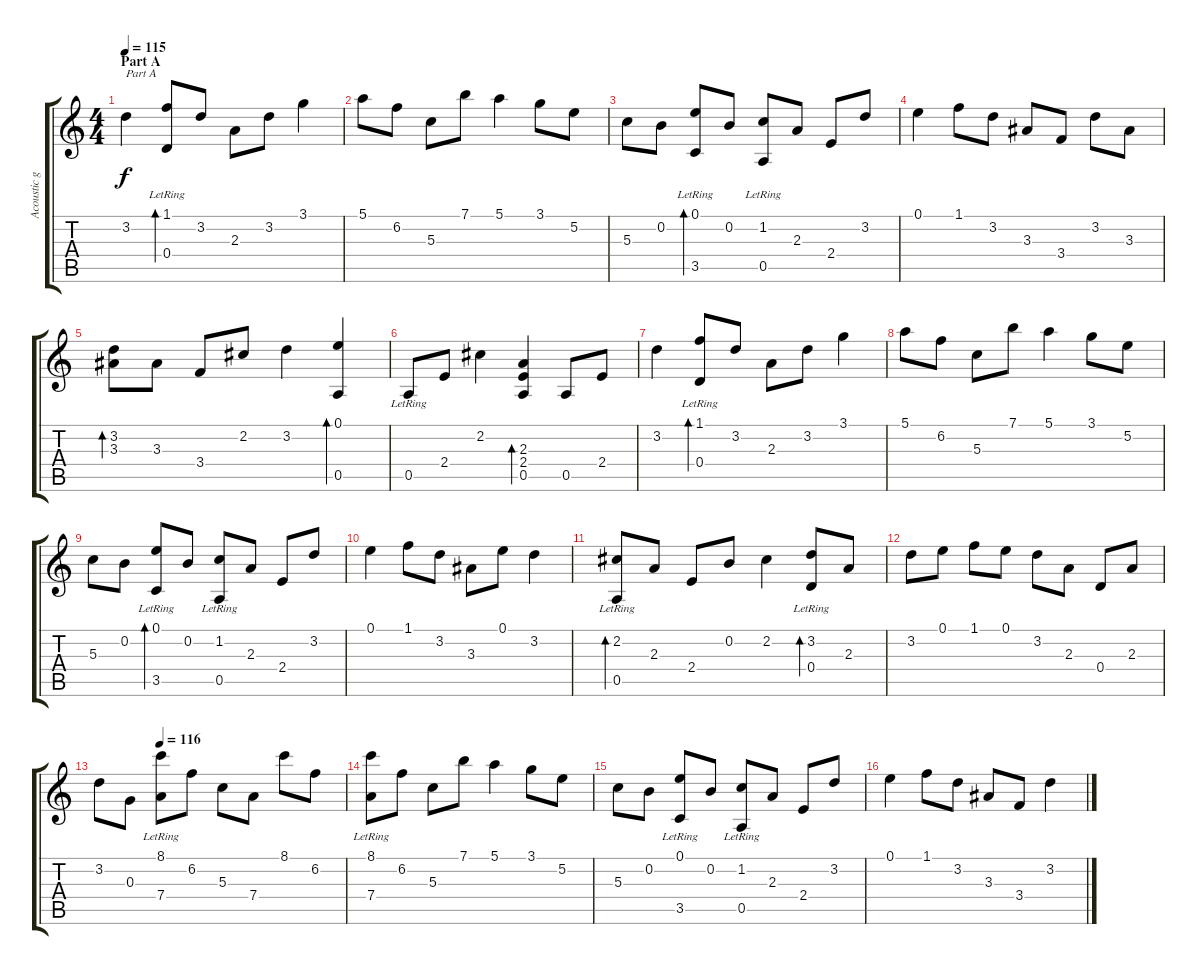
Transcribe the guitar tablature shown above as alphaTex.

\track ("Acoustic guitar" "Acoustic g") {instrument acousticguitarnylon}
\staff {score tabs}
\tuning (E4 B3 G3 D3 A2 E2) {hide}
\ts (4 4)
\section ("" "Part A")
\tempo 115
\clef g2
\ks c
3.2.4{txt "Part A" dy f instrument acousticguitarnylon} (1.1 0.4{lr}).8{bd 240} 3.2.8 2.3.8 3.2.8 3.1.4 |
5.1.8 6.2.8 5.3.8 7.1.8 5.1.4 3.1.8 5.2.8 |
5.3.8 0.2.8 (0.1 3.5{lr}).8{bd 240} 0.2.8 (1.2 0.5{lr}).8 2.3.8 2.4.8 3.2.8 |
0.1.4 1.1.8 3.2.8 3.3.8 3.4.8 3.2.8 3.3.8 |
(3.2 3.3).8{bd 120} 3.3.8 3.4.8 2.2.8 3.2.4 (0.1 0.5).4{bd 240} |
0.5{lr}.8 2.4.8 2.2.4 (2.3 2.4 0.5).4{bd 240} 0.5.8 2.4.8 |
3.2.4 (1.1 0.4{lr}).8{bd 240} 3.2.8 2.3.8 3.2.8 3.1.4 |
5.1.8 6.2.8 5.3.8 7.1.8 5.1.4 3.1.8 5.2.8 |
5.3.8 0.2.8 (0.1 3.5{lr}).8{bd 240} 0.2.8 (1.2 0.5{lr}).8 2.3.8 2.4.8 3.2.8 |
0.1.4 1.1.8 3.2.8 3.3.8 0.1.8 3.2.4 |
(2.2 0.5{lr}).8{bd 240} 2.3.8 2.4.8 0.2.8 2.2.4 (3.2 0.4{lr}).8{bd 240} 2.3.8 |
3.2.8 0.1.8 1.1.8 0.1.8 3.2.8 2.3.8 0.4.8 2.3.8 |
\tempo (116 0.25)
3.2.8 0.3.8 (8.1 7.4{lr}).8 6.2.8 5.3.8 7.4.8 8.1.8 6.2.8 |
(8.1 7.4{lr}).8 6.2.8 5.3.8 7.1.8 5.1.4 3.1.8 5.2.8 |
5.3.8 0.2.8 (0.1 3.5{lr}).8 0.2.8 (1.2 0.5{lr}).8 2.3.8 2.4.8 3.2.8 |
0.1.4 1.1.8 3.2.8 3.3.8 3.4.8 3.2.4
